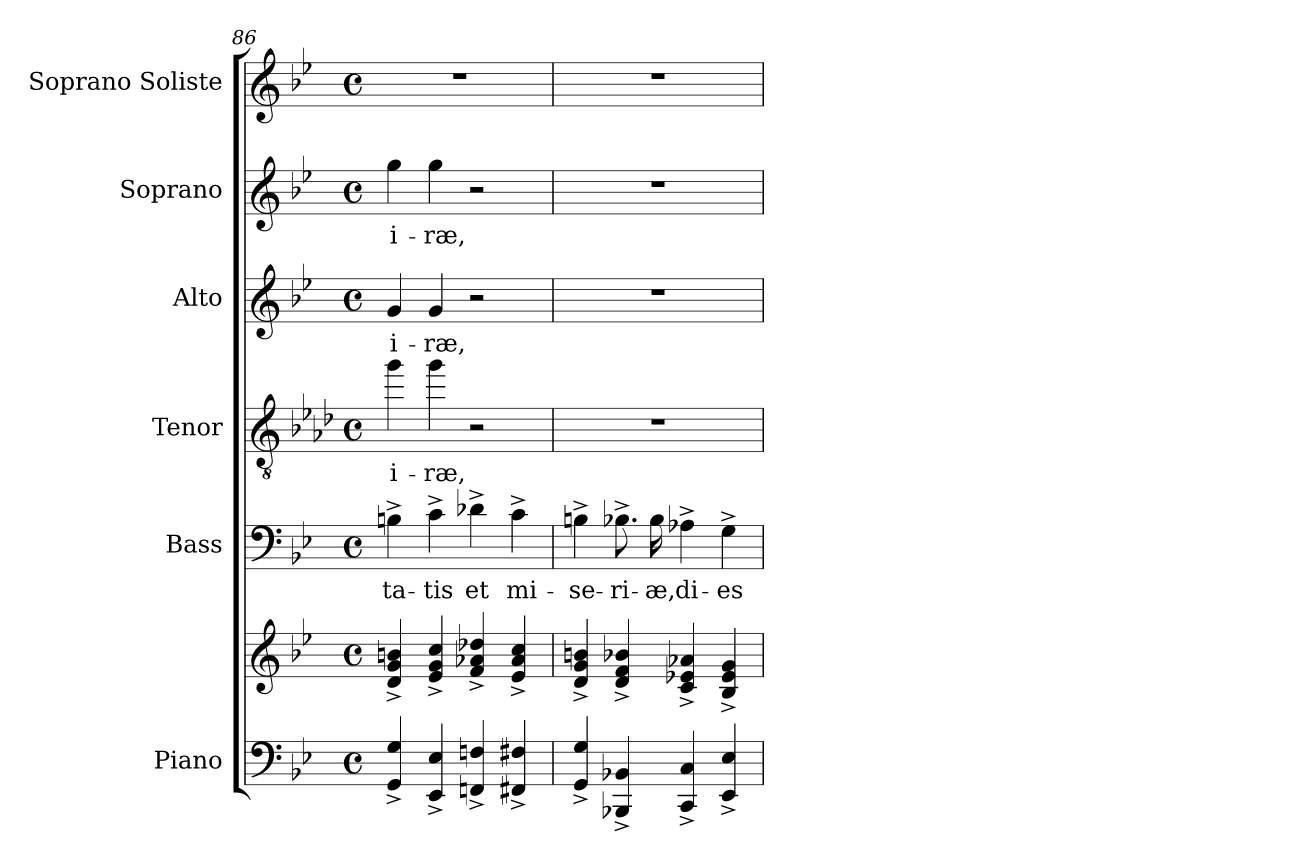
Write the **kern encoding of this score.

**kern	**kern	**kern	**text	**kern	**text	**kern	**text	**kern	**text	**kern
*part6	*part6	*part5	*part5	*part4	*part4	*part3	*part3	*part2	*part2	*part1
*staff7	*staff6	*staff5	*staff5	*staff4	*staff4	*staff3	*staff3	*staff2	*staff2	*staff1
*I"Piano	*	*I"Bass	*	*I"Tenor	*	*I"Alto	*	*I"Soprano	*	*I"Soprano Soliste
*I'Pno.	*	*I'B.	*	*I'T.	*	*I'A.	*	*I'S.	*	*
*clefF4	*clefG2	*clefF4	*	*clefGv2	*	*clefG2	*	*clefG2	*	*clefG2
*	*	*	*	*ITrd8c14	*	*	*	*	*	*
*k[b-e-]	*k[b-e-]	*k[b-e-]	*	*k[b-e-a-d-]	*	*k[b-e-]	*	*k[b-e-]	*	*k[b-e-]
*M4/4	*M4/4	*M4/4	*	*M4/4	*	*M4/4	*	*M4/4	*	*M4/4
*met(c)	*met(c)	*met(c)	*	*met(c)	*	*met(c)	*	*met(c)	*	*met(c)
=86	=86	=86	=86	=86	=86	=86	=86	=86	=86	=86
4GG/^ 4G/^	4d/^ 4g/^ 4bn/^	4Bn^\	-ta-	4gi\	i-	4g/	i-	4gg\	i-	1r
4EE-/^ 4E-/^	4e-/^ 4g/^ 4cc/^	4c^\	-tis	4gi\	-ræ,	4g/	-ræ,	4gg\	-ræ,	.
4FFn/^ 4Fn/^	4f/^ 4a-X/^ 4dd-X/^	4d-X^\	et	2r	.	2r	.	2r	.	.
4FF#X/^ 4F#X/^	4e-/^ 4a-/^ 4cc/^	4c^\	mi-	.	.	.	.	.	.	.
=87	=87	=87	=87	=87	=87	=87	=87	=87	=87	=87
4GG/^ 4G/^	4d/^ 4g/^ 4bn/^	4Bn^\	-se-	1r	.	1r	.	1r	.	1r
4BBB-X/^ 4BB-X/^	4d/^ 4f/^ 4b-X/^	8.B-X^\	-ri-	.	.	.	.	.	.	.
.	.	16B-\	-æ,	.	.	.	.	.	.	.
4CC/^ 4C/^	4c/^ 4e-X/^ 4a-X/^	4A-X^\	di-	.	.	.	.	.	.	.
4EE-/^ 4E-/^	4B-/^ 4e-/^ 4g/^	4G^\	-es	.	.	.	.	.	.	.
=	=	=	=	=	=	=	=	=	=	=
*-	*-	*-	*-	*-	*-	*-	*-	*-	*-	*-
